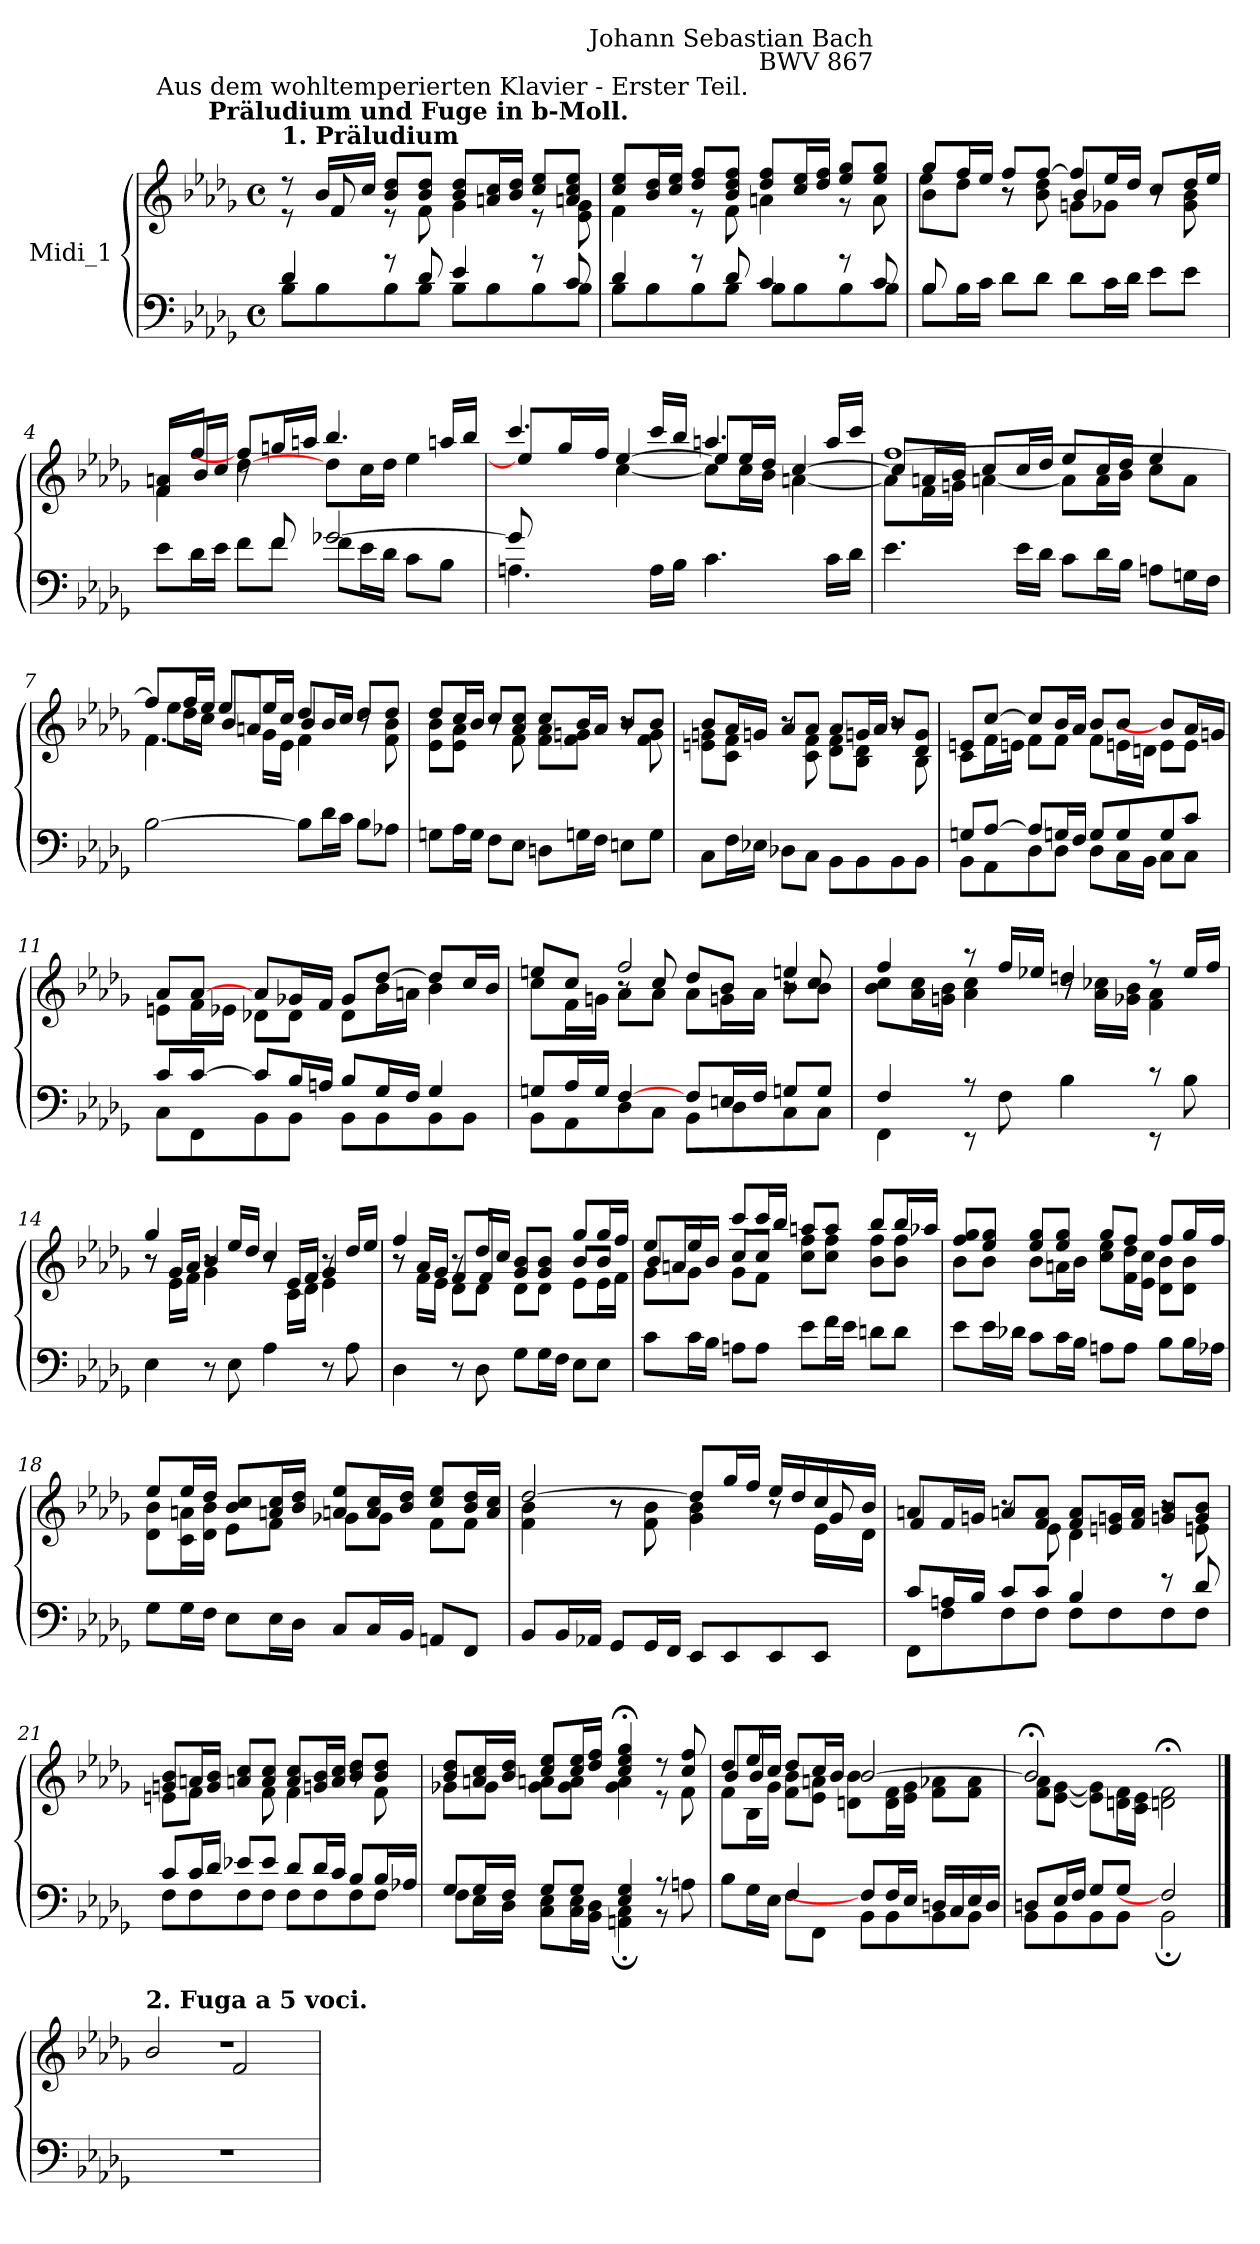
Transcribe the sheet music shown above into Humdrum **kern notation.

**kern	**kern
*part1	*part1
*staff2	*staff1
*I"Midi_1	*
*clefF4	*clefG2
*k[b-e-a-d-g-]	*k[b-e-a-d-g-]
*D-:	*D-:
*M4/4	*M4/4
*met(c)	*met(c)
=1	=1
*^	*^
!	!	!LO:TX:a:B:t=1. Präludium	!
4d-/	8B-\L	8r	8r
.	8B-\	16b-LL	8f/
.	.	16ccJJ	.
8r	8B-\	8b- 8dd-L	8r
!	!	!LO:TX:a:B:cj:t=Präludium und Fuge in b-Moll.	!
8d-/	8B-\J	8b- 8dd-J	8f\
!	!	!LO:TX:a:cj:t=Aus dem wohltemperierten Klavier - Erster Teil.	!
4e-/	8B-\L	8b- 8dd-L	4g-\
.	8B-\	16an 16ccL	.
.	.	16b- 16dd-JJ	.
8r	8B-\	8cc/ 8ee-/L	8r
8c/	8B-\J	8an/ 8cc/ 8ee-/J	8e-\ 8g-\
=2	=2	=2	=2
4d-/	8B-L	8cc/ 8ee-/L	4f\
.	8B-	16b-/ 16dd-/L	.
.	.	16cc/ 16ee-/JJ	.
8r	8B-	8dd-/ 8ff/L	8r
8d-/	8B-J	8b-/ 8dd-/ 8ff/J	8f\
4c/	8B-L	8dd-/ 8ff/L	4an\
.	8B-\	16cc/ 16ee-/L	.
.	.	16dd-/ 16ff/JJ	.
8r	8B-\	8ee-/ 8gg-/L	8r
!	!	!LO:TX:a:rj:t=Johann Sebastian Bach\nBWV 867	!
8c/	8B-\J	8ee-/ 8gg-/J	8a\
!!LO:LB:g=z
=3	=3	=3	=3
*	*	*	*^
8B-/	8B-\L	8gg-/L	4b-\	8ee-\L
8ryy	16B-\L	16ff/L	.	8dd-\J
.	16c\JJ	16ee-/JJ	.	.
8d-\L	4ryy	8ff/L	8r	8r
8d-\J	.	[8ff/J	8b-\ 8dd-\	8ryy
8d-\L	2ryy	8ffL]	8gn\L	4b-/
16c\L	.	16ee-L	8g-X\J	.
16d-\JJ	.	16dd-JJ	.	.
8e-\L	.	8ccL	8r	8r
8e-\J	.	16dd-L	8g-\ 8b-\	8ryy
.	.	16ee-JJ	.	.
=4	=4	=4	=4	=4
*	*^	*	*	*
4.ryy	8e-\L	4ryy	8an/L	4f\	8f/L
.	16d-\L	.	8ff/J	.	16b-/L
.	16e-\JJ	.	.	.	16cc/JJ
.	2.ryy	8f\L	8ff/L]	8r	[4dd-\
8f/	.	8f\J	16ggn/L	2ryy	.
.	.	.	16aan/JJ	.	.
[2g-X/	.	8f\L	4.bb-/	.	8dd-\L
.	.	16e-\L	.	.	16cc\L
.	.	16d-\JJ	.	.	16dd-\JJ
.	.	8c\L	.	.	4ee-\
.	.	8B-\J	16aan/LL	8ryy	.
.	.	.	16bb-/JJ	.	.
=5	=5	=5	=5	=5	=5
8g-L]	4.An\	2ryy	4.ccc	8ryy	8ee-/L]
2..ryy	.	.	.	16ee-/L	16gg-/L
.	.	.	.	16dd-/JJ	16ff/JJ
.	.	.	.	[4cc\	[4ee-/
.	16A\LL	.	16ccc/LL	.	.
.	16B-\JJ	.	16bb-/JJ	.	.
.	4.c\	2ryy	4.aan/	8cc\L]	8ee-/L]
.	.	.	.	16cc\L	16ee-/L
.	.	.	.	16b-\JJ	16dd-/JJ
.	.	.	.	[4an\	[4cc/
.	16c\LL	.	16aa/LL	.	.
.	16d-\JJ	.	16ccc/JJ	.	.
*v	*v	*v	*	*	*
!!LO:LB:g=z	!!	!!
=6	=6	=6	=6
4.e-	[1ff/	8a\L]	8cc/L]
.	.	16f\L	16an/L
.	.	16gn\JJ	16b-/JJ
.	.	[4an\	8cc/L
16e-LL	.	.	16cc/L
16d-JJ	.	.	16dd-/JJ
8cL	.	8a\L]	8ee-/L
16d-L	.	16a\L	16cc/L
16B-JJ	.	16b-\JJ	16dd-/JJ
8AnL	.	8cc\L	4ee-/
16GnL	.	8a\J	.
16FJJ	.	.	.
=7	=7	=7	=7
[2B-	8ffL]	4.f\	8ee-\L
.	16ffL	.	16dd-\L
.	16ee-JJ	.	16cc\JJ
.	8ee-L	.	8b-/L
.	16ee-L	16g-LL	8an/J
.	16ccJJ	16e-JJ	.
8B-L]	8dd-L	4f	4b-/
16d-L	16b-L	.	.
16cJJ	16ccJJ	.	.
8B-L	8dd-/L	8r	8r
8A-XJ	8dd-/J	8f\ 8b-\	8ryy
=8	=8	=8	=8
8GnL	8dd-L	8e-\ 8b-\L	4ryy
16A-L	16ccL	8e-\ 8a-\J	.
16GJJ	16b-JJ	.	.
8FL	8cc/L	8r	8r
8E-J	8a-/ 8cc/J	8f\	8ryy
8DnL	8cc/L	8f 8a-L	4ryy
16GnL	16b-/L	8f 8gnJ	.
16FJJ	16a-/JJ	.	.
8EnL	8b-L	8r	8r
8GJ	8b-J	8f\ 8g\	8ryy
!!LO:LB:g=z	!!	!!
=9	=9	=9	=9
*^	*	*	*
8C\L	2ryy	8b-L	8en\ 8gn\L	4ryy
16F\L	.	16a-L	8c\ 8f\J	.
16E-X\JJ	.	16gnJJ	.	.
8D-X\L	.	8a-/L	8r	8r
8C\J	.	8a-/J	8c\ 8f\	8ryy
8BB-\L	2ryy	8a-/L	8d-\ 8f\L	4ryy
8BB-\	.	16gn/L	8B-\ 8d-\J	.
.	.	16a-/JJ	.	.
8BB-\	.	8b-/L	8r	8r
8BB-\J	.	8d-/ 8g/J	8B-\	8ryy
=10	=10	=10	=10	=10
8Gn/L	8BB-\L	8enL	8c\L	2ryy
[8A-/J	8AA-\	[8ccJ	16f\L	.
.	.	.	16en\JJ	.
8A-/L]	8D-\	8cc/L]	8f\L	.
16Gn/L	8D-\J	16b-/L	8f\J	.
16F/JJ	.	16a-/JJ	.	.
8GL	8D-\L	8b-L	8f\L	2ryy
8G/	16C\L	8b-J	16en\L	.
.	16BB-\JJ	.	16dn\JJ	.
8G/	8C\L	8b-L]	8e\L	.
8c/J	8C\J	16a-L	8e\J	.
.	.	16gnJJ	.	.
!!LO:LB:g=z	!!	!!
=11	=11	=11	=11	=11
8cL	8CL	8a-/L	8enL	2ryy
[8cJ	8FF	[8a-/J	16fL	.
.	.	.	16e-XJJ	.
8c/L]	8BB-	8a-/L	8d-XL	.
16B-/L	8BB-J	16g-X/L	8d-J	.
16AnJJ	.	16f/JJ	.	.
8B-/L	8BB-L	8g-/L	8d-L	2ryy
16G-/L	8BB-	[8dd-/J	16b-L	.
16F/JJ	.	.	16anJJ	.
4G-/	8BB-	8dd-L]	4b-\	.
.	8BB-J	16ccL	.	.
.	.	16b-JJ	.	.
=12	=12	=12	=12	=12
8Gn/L	8BB-L	8een/L	8cc\L	4ryy
16A-/L	8AA-\	8cc/J	16f\L	.
16G/JJ	.	.	16gn\JJ	.
[4F/	8D-\	2ff/	8a-\L	8r
.	8C\J	.	8a-\J	8cc/
8FL	8BB-\L	.	8a-\L	8dd-/L
16En/L	8D-\	.	16gn\L	8b-/J
16F/JJ	.	.	16a-\JJ	.
8Gn/L	8C\	4een/	8b-\L	8r
8G/J	8C\J	.	8b-\J	8cc/
!!LO:LB:g=z	!!	!!
=13	=13	=13	=13	=13
4F/	4FF\	4ff/	8b-\ 8cc\L	2ryy
.	.	.	16a-\ 16cc\L	.
.	.	.	16gn\ 16b-\JJ	.
8r	8r	8r	4a-\ 4cc\	.
8F\	8ryy	16ffLL	.	.
.	.	16ee-X/JJ	.	.
4B-\	4ryy	4ddn/	8r	8r
.	.	.	16a-\ 16cc-X\LL	8ryy
.	.	.	16g-X\ 16b-\JJ	.
8r	8r	8r	4f\ 4a-\	4ryy
8B-\	8ryy	16ee-/LL	.	.
.	.	16ff/JJ	.	.
=14	=14	=14	=14	=14
4E-\	2ryy	4gg-/	8r	8r
.	.	.	16e-\LL	16g-/LL
.	.	.	16f\JJ	16a-/JJ
8r	.	8r	4g-\	4b-/
8E-\	.	16ee-/LL	.	.
.	.	16dd-/JJ	.	.
4A-\	2ryy	4cc/	8r	8r
.	.	.	16c\LL	16e-/LL
.	.	.	16d-\JJ	16f/JJ
8r	.	8r	4e-\	4g-/
8A-\	.	16dd-LL	.	.
.	.	16ee-/JJ	.	.
*v	*v	*	*	*
!!LO:LB:g=z	!!	!!
=15	=15	=15	=15
4D-	4ff/	8r	8r
.	.	16f\LL	16a-/LL
.	.	16e-\JJ	16g-/JJ
8r	8r	8d-\L	8f/L
8D-	16dd-LL	8d-\J	8f/J
.	16cc/JJ	.	.
8G-L	8g-/ 8b-/L	8d-\L	4ryy
16G-L	8g-/ 8b-/J	8d-\J	.
16FJJ	.	.	.
8E-L	8gg-/L	8e-\L	8b-/L
8E-J	16gg-/L	16e-\L	8b-/J
.	16ff/JJ	16f\JJ	.
=16	=16	=16	=16
8cL	8ee-L	8g-\L	8b-/L
16cL	8ee-J	8g-\J	16an/L
16B-JJ	.	.	16b-/JJ
8AnL	8cccL	8g-\L	8cc/L
8AJ	16ccc/L	8f\J	8cc/J
.	16bb-/JJ	.	.
8e-L	8aanL	8cc\ 8ff\L	2ryy
16fL	8aa/J	8cc\ 8ff\J	.
16e-JJ	.	.	.
8dnL	8bb-/L	8b-\ 8ff\L	.
8dJ	16bb-/L	8b-\ 8ff\J	.
.	16aa-X/JJ	.	.
!!LO:LB:g=z	!!	!!
=17	=17	=17	=17
8e-L	8ff/ 8gg-/L	8b-\L	2ryy
16e-L	8ee-/ 8gg-/J	8b-\J	.
16d-XJJ	.	.	.
8cL	8ee-/ 8gg-/L	8b-\L	.
16cL	8ee-/ 8gg-/J	16an\L	.
16B-JJ	.	16b-\JJ	.
8AnL	8gg-/L	8cc 8ee-L	2ryy
8AJ	8ff/J	16f\ 16dd-\L	.
.	.	16e-\ 16cc\JJ	.
8B-L	8ff/L	8d- 8b-L	.
16B-L	16gg-/L	8d-\ 8b-\J	.
16A-XJJ	16ff/JJ	.	.
=18	=18	=18	=18
8G-L	8ee-/L	8d-\ 8b-\L	2ryy
16G-L	16ee-/L	16c\ 16an\L	.
16FJJ	16dd-/JJ	16d-\ 16b-\JJ	.
8E-L	8b-/ 8cc/L	8e-\L	.
16E-L	16an/ 16cc/L	8f\J	.
16D-JJ	16b-/ 16dd-/JJ	.	.
8CL	8an/ 8ee-/L	8g-X\L	2ryy
16CL	16a/ 16cc/L	8g-\J	.
16BB-JJ	16b-/ 16dd-/JJ	.	.
8AAnL	8cc/ 8ee-/L	8f\L	.
8FFJ	16b-/ 16dd-/L	8f\J	.
.	16a/ 16cc/JJ	.	.
!!LO:LB:g=z	!!	!!
=19	=19	=19	=19
*^	*	*	*
8BB-L	1ryy	[2dd-/	4f\ 4b-\	4ryy
16BB-L	.	.	.	.
16AA-XJJ	.	.	.	.
8GG-L	.	.	8r	8r
16GG-L	.	.	8f\ 8b-\	8ryy
16FFJJ	.	.	.	.
8EE-L	.	8dd-/L]	4g-\ 4b-\	4ryy
8EE-	.	16gg-/L	.	.
.	.	16ff/JJ	.	.
8EE-	.	16ee-LL	8r	8r
.	.	16dd-/	.	.
8EE-J	.	16cc/	16e-\LL	8g-/
.	.	16b-/JJ	16d-\JJ	.
=20	=20	=20	=20	=20
8c/L	8FFL	8an/L	4f/	1ryy
16An/L	8F\	16f/L	.	.
16B-/JJ	.	16gn/JJ	.	.
8c/L	8F\	8an/L	8r	.
8c/J	8F\J	8f/ 8a/J	8e-\	.
4B-/	8FL	8f/ 8a/L	4d-\	.
.	8F\	16en/ 16gn/L	.	.
.	.	16f/ 16a/JJ	.	.
8r	8F\	8gn 8b-L	8r	.
8d-/	8F\J	8g/ 8b-/J	8en\	.
!!LO:LB:g=z	!!	!!
=21	=21	=21	=21	=21
8c/L	8F\L	8gn 8b-L	8en\L	1ryy
16c/L	8F\	16an/L	8f\J	.
16d-/JJ	.	16g/ 16b-/JJ	.	.
8e-X/L	8F\	8an/ 8cc/L	8r	.
8e-/J	8F\J	8a/ 8cc/J	8f\	.
8d-/L	8F\L	8a/ 8cc/L	4f\	.
16d-/L	8F\	16gn/ 16b-/L	.	.
16c/JJ	.	16a/ 16cc/JJ	.	.
8B-/L	8F\	8b- 8dd-L	8r	.
16B-/L	8F\J	8b-/ 8dd-/J	8f\	.
16A-X/JJ	.	.	.	.
=22	=22	=22	=22	=22
8G-L	8FL	8b- 8dd-L	8g-X\L	2ryy
16G-/L	16E-\L	16an/ 16cc/L	8g-\J	.
16F/JJ	16D-\JJ	16b-/ 16dd-/JJ	.	.
8G-/L	8C 8E-L	8cc 8ee-L	8g-\ 8an\L	.
8G-/J	16C\ 16E-\L	16cc/ 16ee-/L	8g-\ 8a\J	.
.	16BB-\ 16D-\JJ	16dd-/ 16ff/JJ	.	.
4E-/ 4G-/	4AAn\; 4C\;	4cc/;< 4ee-/;< 4gg-/;<	4g-\ 4a\	2ryy
8r	8r	8r	8r	.
8An\	8ryy	8cc/ 8ff/	8f\	.
!!LO:LB:g=z	!!	!!
=23	=23	=23	=23	=23
8B-\L	4ryy	8dd-L	8fL	8b-/L
16G-\L	.	16ee-L	16B-\L	8b-/J
16E-\JJ	.	16ccJJ	16g-\JJ	.
4F/	8FL	8dd-L	8f\ 8b-\L	4ryy
.	8FF\J	16ccL	8e-\ 8an\J	.
.	.	16b-JJ	.	.
8FL]	8BB-\L	[2b-/	8dn\ 8b-\L	2ryy
16F/L	8BB-\	.	16d\ 16f\L	.
16E-/JJ	.	.	16e-\ 16g-\JJ	.
16Dn/LL	8BB-\	.	8f\ 8a-X\L	.
16C/	.	.	.	.
16E-/	8BB-\J	.	8f\ 8a-\J	.
16D/JJ	.	.	.	.
=24	=24	=24	=24	=24
8DnL	8BB-\L	2b-;</]	8f 8a-L	2ryy
16E-/L	8BB-\	.	[8e-\ [8g-\J	.
16F/JJ	.	.	.	.
8G-/L	8BB-\	.	8e-] 8g-]L	.
8G-/J	8BB-\J	.	16dn\ 16f\L	.
.	.	.	16c\ 16e-\JJ	.
2F/]	2BB-;\	2dn\;< 2f\;<	2ryy	2ryy
!!LO:LB:g=z
==25	==25	==25	==25	==25
!	!	!LO:TX:a:B:t=2. Fuga a 5 voci.	!	!
*v	*v	*	*	*
*	*	*v	*v
1r	2b-/	1r
.	2f/	.
*	*v	*v
=	=
*-	*-
